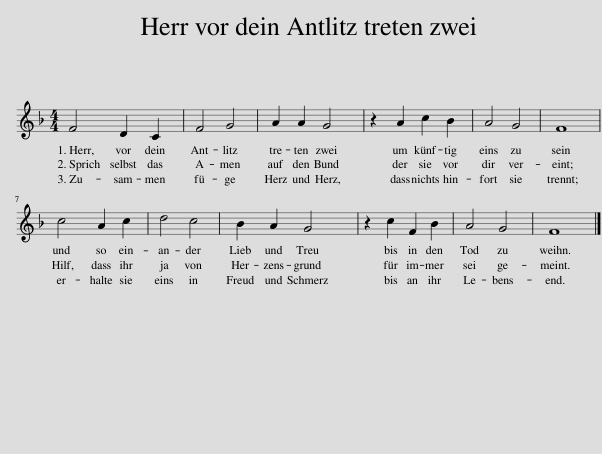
X:1
L:1/8
M:4/4
I:linebreak $
K:F
V:1 treble
V:1
 F4 D2 C2 | F4 G4 | A2 A2 G4 | z2 A2 c2 B2 | A4 G4 | %5
 F8 |$ c4 A2 c2 | d4 c4 | B2 A2 G4 | z2 c2 F2 B2 | %10
 A4 G4 | F8 |] %12
